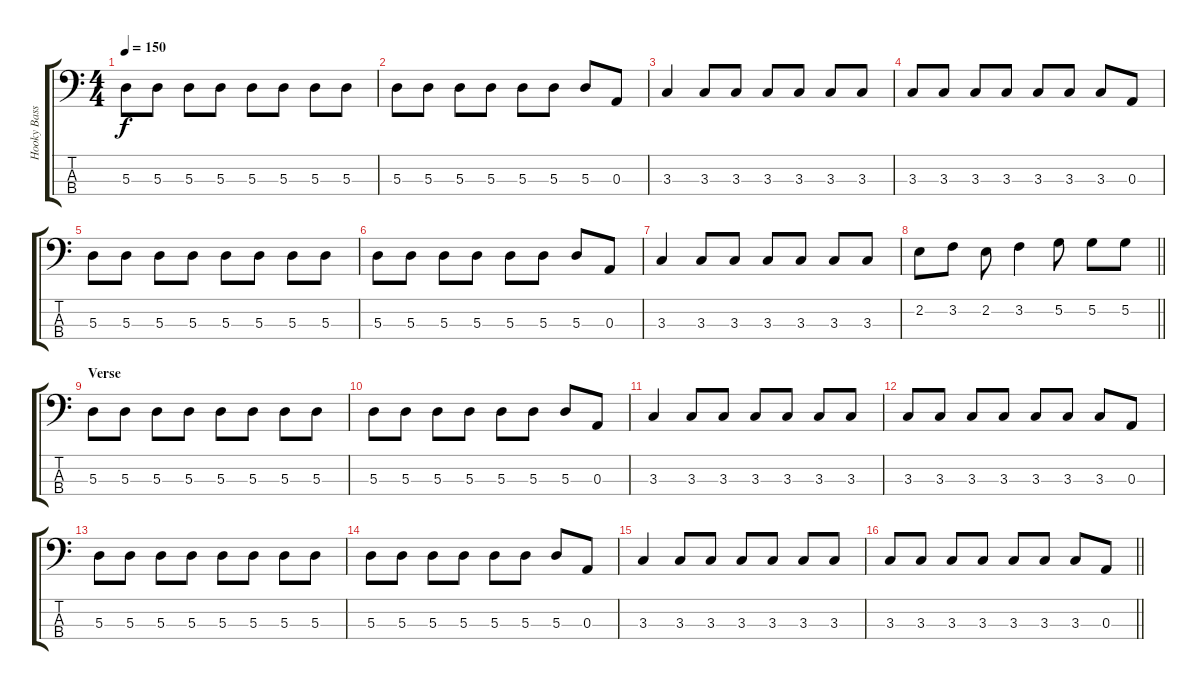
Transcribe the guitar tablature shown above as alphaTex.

\track ("Hooky Bass" "Hooky Bass") {instrument electricbasspick}
\staff {score tabs}
\tuning (G2 D2 A1 E1) {hide}
\ts (4 4)
\tempo 150
\clef f4
\ks c
5.3.8{dy f} 5.3.8 5.3.8 5.3.8 5.3.8 5.3.8 5.3.8 5.3.8 |
5.3.8 5.3.8 5.3.8 5.3.8 5.3.8 5.3.8 5.3.8 0.3.8 |
3.3.4 3.3.8 3.3.8 3.3.8 3.3.8 3.3.8 3.3.8 |
3.3.8 3.3.8 3.3.8 3.3.8 3.3.8 3.3.8 3.3.8 0.3.8 |
5.3.8 5.3.8 5.3.8 5.3.8 5.3.8 5.3.8 5.3.8 5.3.8 |
5.3.8 5.3.8 5.3.8 5.3.8 5.3.8 5.3.8 5.3.8 0.3.8 |
3.3.4 3.3.8 3.3.8 3.3.8 3.3.8 3.3.8 3.3.8 |
\barLineRight lightlight
2.2.8 3.2.8 2.2.8 3.2.4 5.2.8 5.2.8 5.2.8 |
\section ("" "Verse")
5.3.8 5.3.8 5.3.8 5.3.8 5.3.8 5.3.8 5.3.8 5.3.8 |
5.3.8 5.3.8 5.3.8 5.3.8 5.3.8 5.3.8 5.3.8 0.3.8 |
3.3.4 3.3.8 3.3.8 3.3.8 3.3.8 3.3.8 3.3.8 |
3.3.8 3.3.8 3.3.8 3.3.8 3.3.8 3.3.8 3.3.8 0.3.8 |
5.3.8 5.3.8 5.3.8 5.3.8 5.3.8 5.3.8 5.3.8 5.3.8 |
5.3.8 5.3.8 5.3.8 5.3.8 5.3.8 5.3.8 5.3.8 0.3.8 |
3.3.4 3.3.8 3.3.8 3.3.8 3.3.8 3.3.8 3.3.8 |
\barLineRight lightlight
3.3.8 3.3.8 3.3.8 3.3.8 3.3.8 3.3.8 3.3.8 0.3.8
